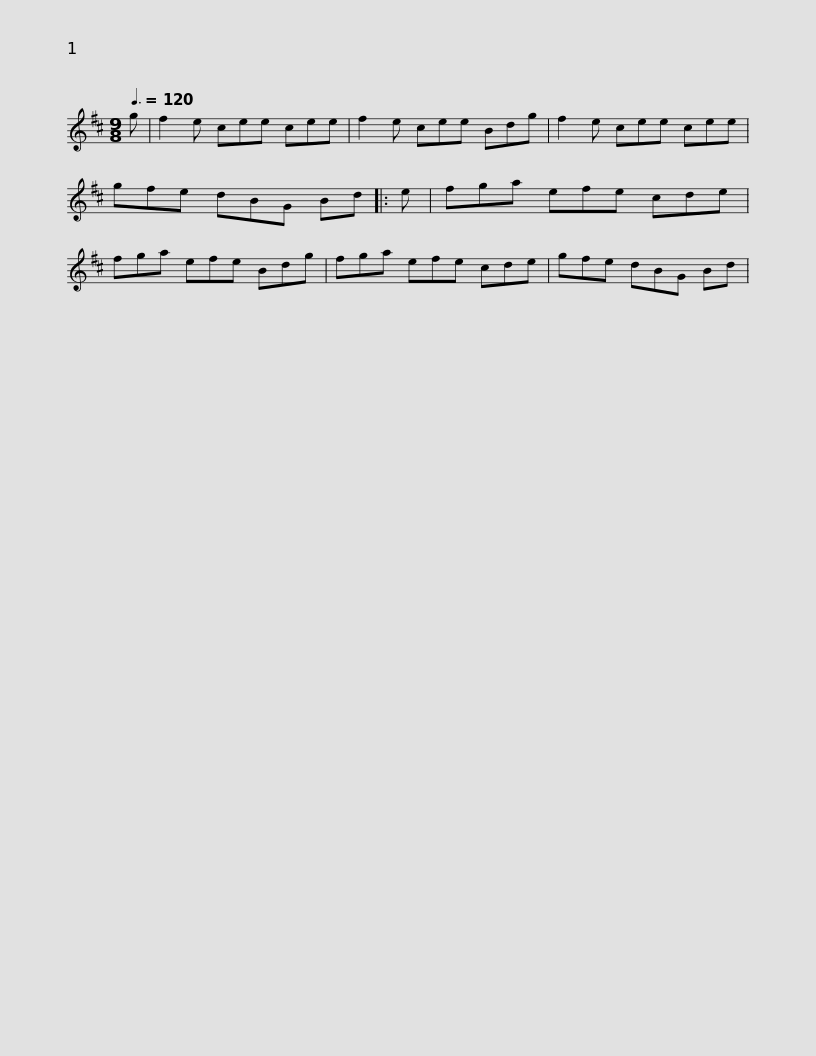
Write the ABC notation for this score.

X:1
L:1/8
Q:3/8=120
M:9/8
I:linebreak $
K:D
V:1 treble
V:1
 g | f2 e cee cee | f2 e cee Bdg | f2 e cee cee | gfe dBG Bd |: %5
 e |$ fga efe cde | fga efe Bdg | fga efe cde | gfe dBG Bd | %10
